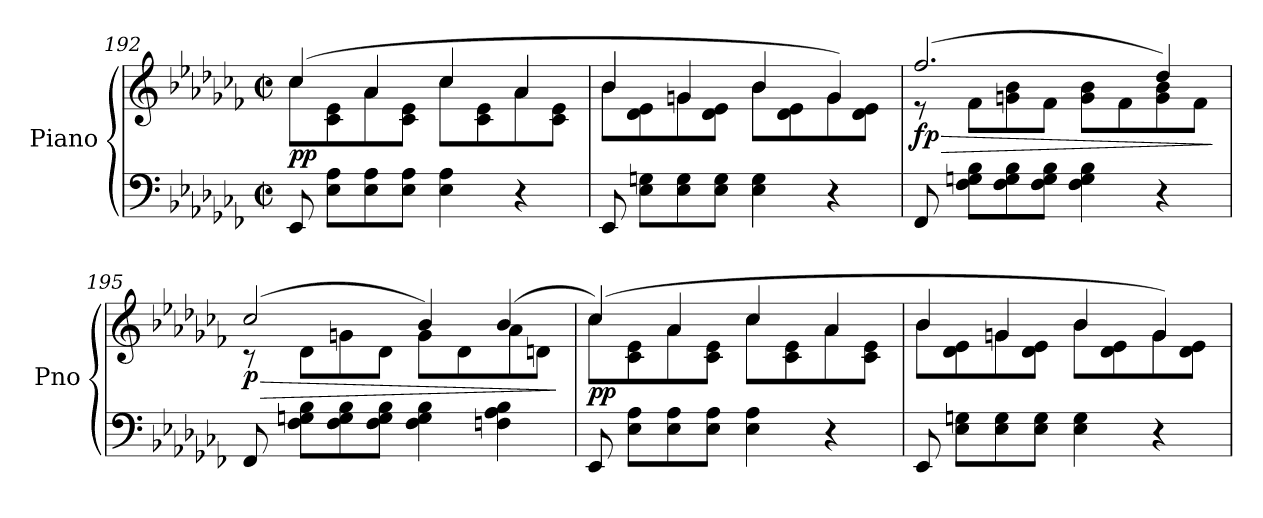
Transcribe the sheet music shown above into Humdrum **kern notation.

**kern	**kern	**dynam
*part1	*part1	*part1
*staff2	*staff1	*staff1/2
*I"Piano	*	*
*I'Pno	*	*
*clefF4	*clefG2	*
*k[b-e-a-d-g-c-f-]	*k[b-e-a-d-g-c-f-]	*
*M2/2	*M2/2	*
*met(c|)	*met(c|)	*
=192	=192	=192
*	*^	*
!	!	!	!LO:DY:b
8EE-/	(4cc-/	8cc-\L	pp
8E-\ 8A-\L	.	8c-\ 8e-\	.
8E-\ 8A-\	4a-/	8a-\	.
8E-\ 8A-\J	.	8c-\ 8e-\J	.
4E-\ 4A-\	4cc-/	8cc-\L	.
.	.	8c-\ 8e-\	.
4r	4a-/	8a-\	.
.	.	8c-\ 8e-\J	.
=193	=193	=193	=193
8EE-/	4b-/	8b-\L	.
8E-\ 8Gn\L	.	8d-\ 8e-\	.
8E-\ 8G\	4gn/	8g\	.
8E-\ 8G\J	.	8d-\ 8e-\J	.
4E-\ 4G\	4b-/	8b-\L	.
.	.	8d-\ 8e-\	.
4r	4g/)	8g\	.
.	.	8d-\ 8e-\J	.
!!LO:LB:g=z	!!
=194	=194	=194	=194
!	!	!	!LO:HP:b
!	!	!	!LO:DY:n=1:b
8FF-/	(2.ff-/	8r	> fp
8F-\ 8Gn\ 8B-\L	.	8f-\L	.
8F-\ 8G\ 8B-\	.	8gn\ 8b-\	.
8F-\ 8G\ 8B-\J	.	8f-\J	.
4F-\ 4G\ 4B-\	.	8g\ 8b-\L	.
.	.	8f-\	.
4r	4dd-/)	8g\ 8b-\	.
.	.	8f-\J	.
*	*v	*v	*
.	.	]
=195	=195	=195
!	!	!LO:HP:b
*	*^	*
!	!	!	!LO:DY:n=1:b
8FF-/	(2cc-/	8r	> p
8F-\ 8Gn\ 8B-\L	.	8d-\L	.
8F-\ 8G\ 8B-\	.	8gn\	.
8F-\ 8G\ 8B-\J	.	8d-\J	.
4F-\ 4G\ 4B-\	4b-/)	8g\L	.
.	.	8d-\	.
4Fn\ 4A-\ 4B-\	(4b-/	8a-\	.
.	.	8dn\J	.
*	*v	*v	*
.	.	]
=196	=196	=196
*	*^	*
!	!	!	!LO:DY:b
8EE-/	(4cc-/)	8cc-\L	pp
8E-\ 8A-\L	.	8c-\ 8e-\	.
8E-\ 8A-\	4a-/	8a-\	.
8E-\ 8A-\J	.	8c-\ 8e-\J	.
4E-\ 4A-\	4cc-/	8cc-\L	.
.	.	8c-\ 8e-\	.
4r	4a-/	8a-\	.
.	.	8c-\ 8e-\J	.
=197	=197	=197	=197
8EE-/	4b-/	8b-\L	.
8E-\ 8Gn\L	.	8d-\ 8e-\	.
8E-\ 8G\	4gn/	8g\	.
8E-\ 8G\J	.	8d-\ 8e-\J	.
4E-\ 4G\	4b-/	8b-\L	.
.	.	8d-\ 8e-\	.
4r	4g/)	8g\	.
.	.	8d-\ 8e-\J	.
*	*v	*v	*
=	=	=
*-	*-	*-
